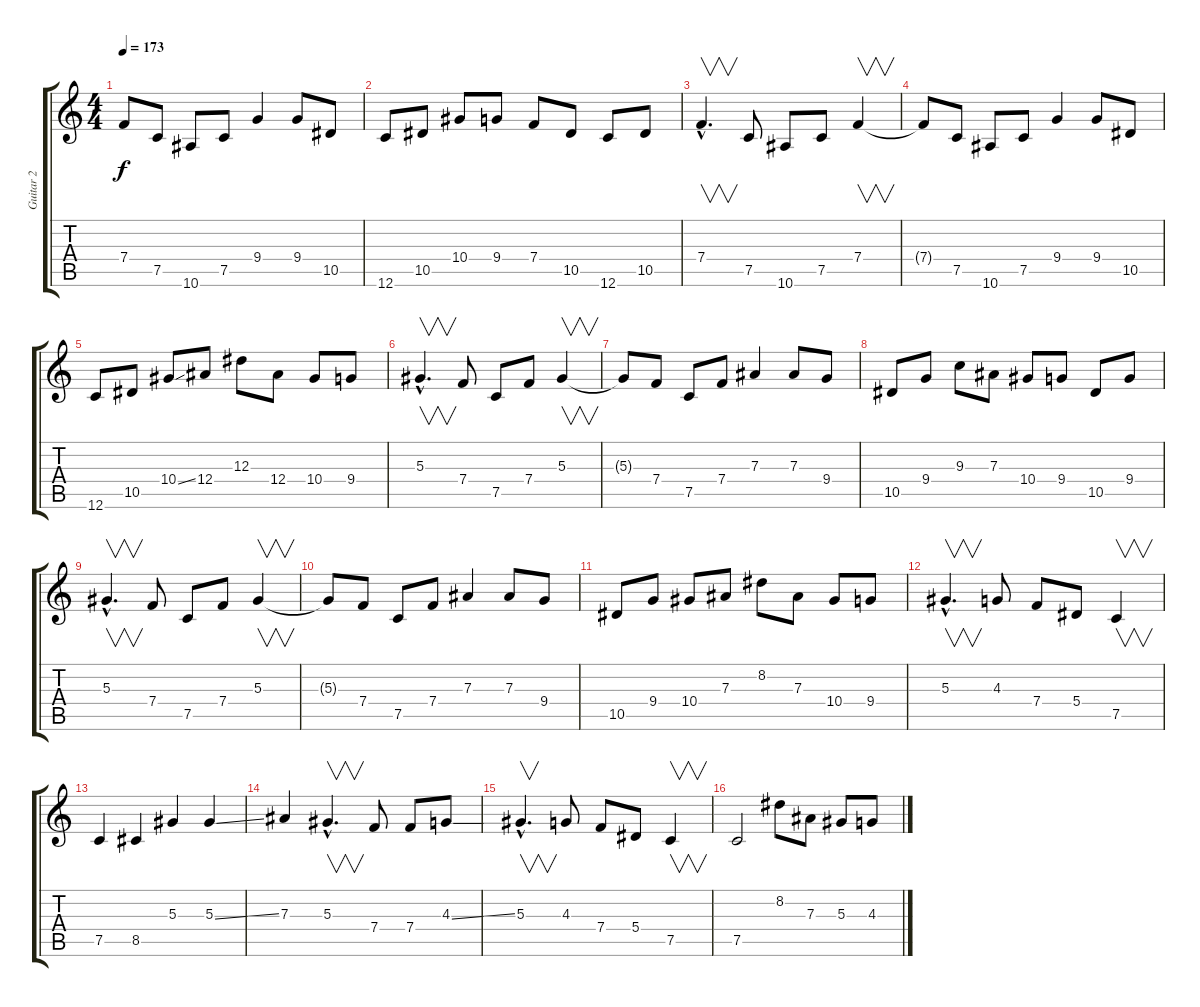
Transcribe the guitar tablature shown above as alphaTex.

\track ("Guitar 2" "Guitar 2") {instrument acousticguitarnylon}
\staff {score tabs}
\tuning (C4 G3 Eb3 Bb2 F2 C2) {hide}
\ts (4 4)
\tempo 173
\clef g2
\ks c
7.4{t}.8{dy f} 7.5.8 10.6.8 7.5.8 9.4.4 9.4.8 10.5.8 |
12.6.8 10.5.8 10.4.8 9.4.8 7.4.8 10.5.8 12.6.8 10.5.8 |
7.4{hac}.4{v d} 7.5.8 10.6.8 7.5.8 7.4.4{v} |
7.4{t}.8 7.5.8 10.6.8 7.5.8 9.4.4 9.4.8 10.5.8 |
12.6.8 10.5.8 10.4{ss}.8 12.4.8 12.3.8 12.4.8 10.4.8 9.4.8 |
5.3{hac}.4{v d} 7.4.8 7.5.8 7.4.8 5.3.4{v} |
5.3{t}.8 7.4.8 7.5.8 7.4.8 7.3.4 7.3.8 9.4.8 |
10.5.8 9.4.8 9.3.8 7.3.8 10.4.8 9.4.8 10.5.8 9.4.8 |
5.3{hac}.4{v d} 7.4.8 7.5.8 7.4.8 5.3.4{v} |
5.3{t}.8 7.4.8 7.5.8 7.4.8 7.3.4 7.3.8 9.4.8 |
10.5.8 9.4.8 10.4.8 7.3.8 8.2.8 7.3.8 10.4.8 9.4.8 |
5.3{hac}.4{v d} 4.3.8 7.4.8 5.4.8 7.5.4{v} |
7.5.4 8.5.4 5.3.4 5.3{ss}.4 |
7.3.4 5.3{hac}.4{v d} 7.4.8 7.4.8 4.3{ss}.8 |
5.3{hac}.4{v d} 4.3.8 7.4.8 5.4.8 7.5.4{v} |
7.5.2 8.2.8 7.3.8 5.3.8 4.3.8
